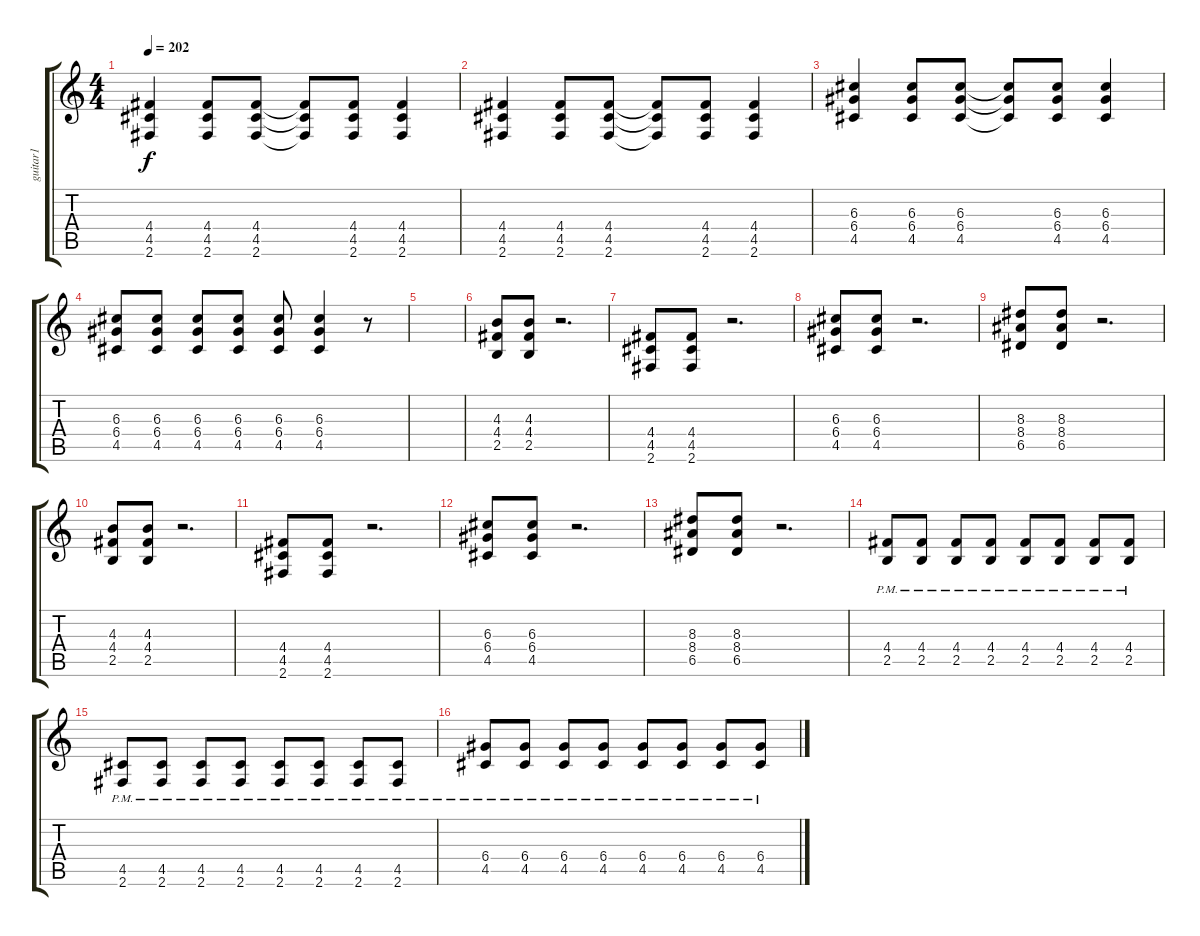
\track ("guitar1" "guitar1") {instrument distortionguitar}
\staff {score tabs}
\tuning (E4 B3 G3 D3 A2 E2) {hide}
\ts (4 4)
\tempo 202
\clef g2
\ks c
(4.4 4.5 2.6).4{dy f} (4.4 4.5 2.6).8 (4.4 4.5 2.6).8 (4.4{t} 4.5{t} 2.6{t}).8 (4.4 4.5 2.6).8 (4.4 4.5 2.6).4 |
(4.4 4.5 2.6).4 (4.4 4.5 2.6).8 (4.4 4.5 2.6).8 (4.4{t} 4.5{t} 2.6{t}).8 (4.4 4.5 2.6).8 (4.4 4.5 2.6).4 |
(6.3 6.4 4.5).4 (6.3 6.4 4.5).8 (6.3 6.4 4.5).8 (6.3{t} 6.4{t} 4.5{t}).8 (6.3 6.4 4.5).8 (6.3 6.4 4.5).4 |
(6.3 6.4 4.5).8 (6.3 6.4 4.5).8 (6.3 6.4 4.5).8 (6.3 6.4 4.5).8 (6.3 6.4 4.5).8 (6.3 6.4 4.5).4 r.8 |
|
(4.3 4.4 2.5).8 (4.3 4.4 2.5).8 r.2{d} |
(4.4 4.5 2.6).8 (4.4 4.5 2.6).8 r.2{d} |
(6.3 6.4 4.5).8 (6.3 6.4 4.5).8 r.2{d} |
(8.3 8.4 6.5).8 (8.3 8.4 6.5).8 r.2{d} |
(4.3 4.4 2.5).8 (4.3 4.4 2.5).8 r.2{d} |
(4.4 4.5 2.6).8 (4.4 4.5 2.6).8 r.2{d} |
(6.3 6.4 4.5).8 (6.3 6.4 4.5).8 r.2{d} |
(8.3 8.4 6.5).8 (8.3 8.4 6.5).8 r.2{d} |
(4.4{pm} 2.5{pm}).8 (4.4{pm} 2.5{pm}).8 (4.4{pm} 2.5{pm}).8 (4.4{pm} 2.5{pm}).8 (4.4{pm} 2.5{pm}).8 (4.4{pm} 2.5{pm}).8 (4.4{pm} 2.5{pm}).8 (4.4{pm} 2.5{pm}).8 |
(4.5{pm} 2.6{pm}).8 (4.5{pm} 2.6{pm}).8 (4.5{pm} 2.6{pm}).8 (4.5{pm} 2.6{pm}).8 (4.5{pm} 2.6{pm}).8 (4.5{pm} 2.6{pm}).8 (4.5{pm} 2.6{pm}).8 (4.5{pm} 2.6{pm}).8 |
(6.4{pm} 4.5{pm}).8 (6.4{pm} 4.5{pm}).8 (6.4{pm} 4.5{pm}).8 (6.4{pm} 4.5{pm}).8 (6.4{pm} 4.5{pm}).8 (6.4{pm} 4.5{pm}).8 (6.4{pm} 4.5{pm}).8 (6.4{pm} 4.5{pm}).8
